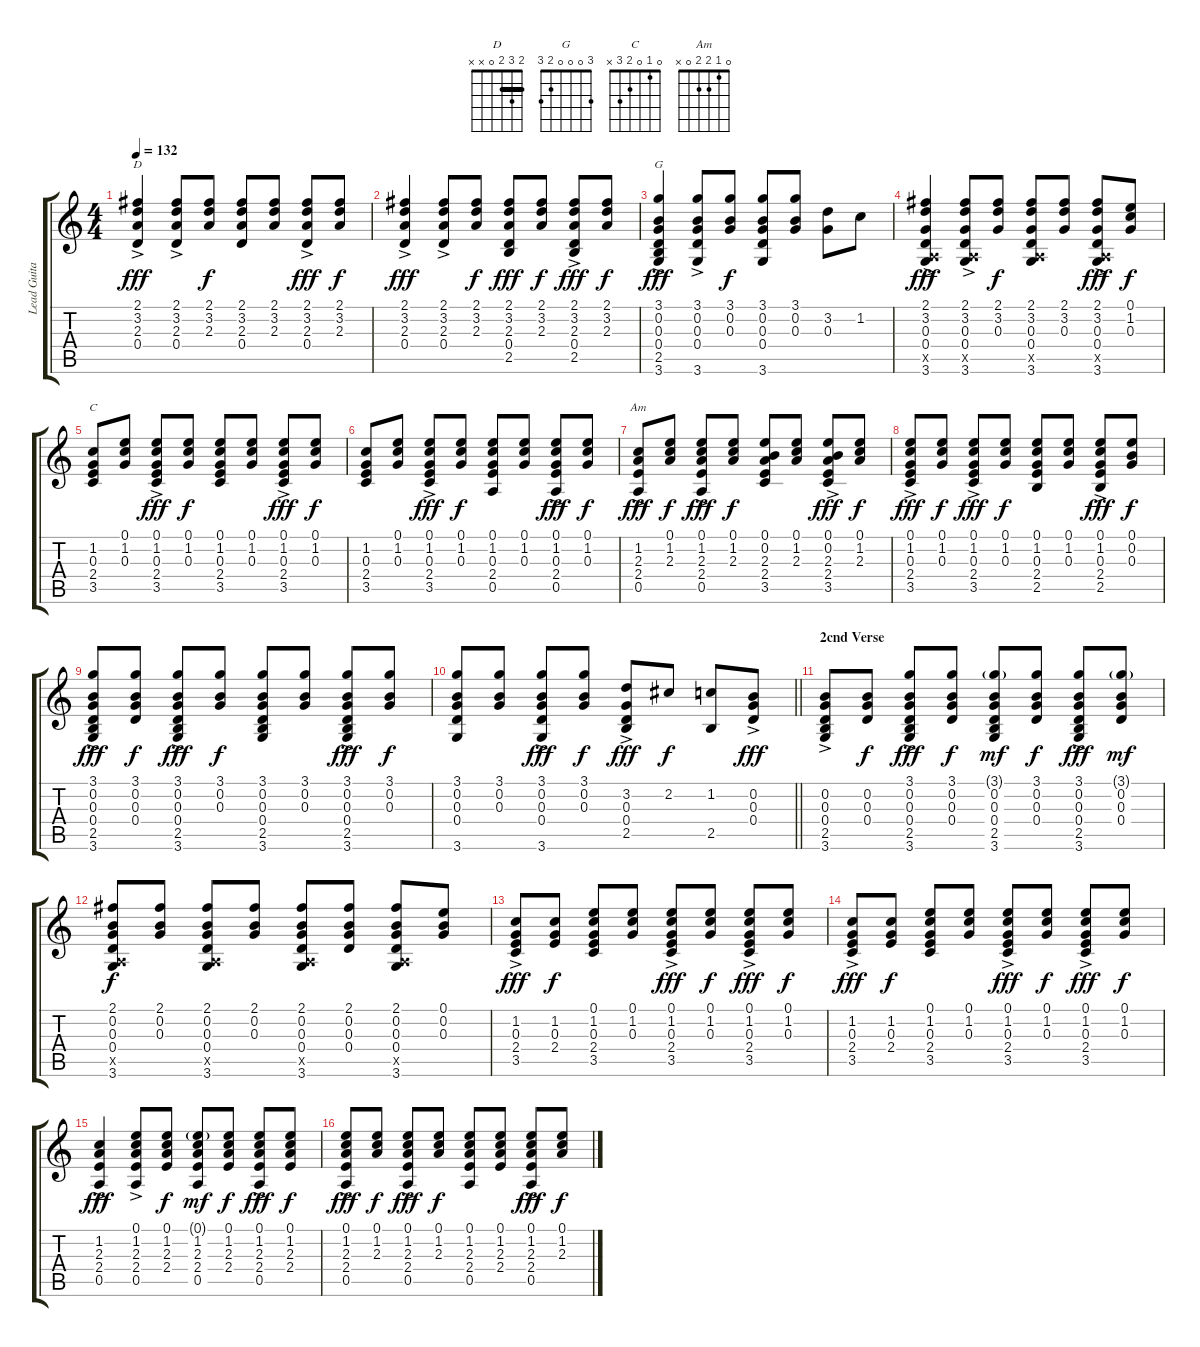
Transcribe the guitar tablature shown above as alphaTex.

\track ("Lead Guitar" "Lead Guita") {instrument electricguitarclean}
\staff {score tabs}
\tuning (E4 B3 G3 D3 A2 E2) {hide}
\chord ("D" 2 3 2 0 x x) {barre 2}
\chord ("G" 3 0 0 0 2 3)
\chord ("C" 0 1 0 2 3 x)
\chord ("Am" 0 1 2 2 0 x)
\ts (4 4)
\tempo 132
\clef g2
\ks c
(2.1{ac} 3.2 2.3 0.4).4{ch "D" dy fff} (2.1{ac} 3.2 2.3 0.4).8 (2.1 3.2 2.3).8{dy f} (2.1 3.2 2.3 0.4).8 (2.1 3.2 2.3).8 (2.1{ac} 3.2 2.3 0.4).8{dy fff} (2.1 3.2 2.3).8{dy f} |
(2.1{ac} 3.2 2.3 0.4).4{dy fff} (2.1{ac} 3.2 2.3 0.4).8 (2.1 3.2 2.3).8{dy f} (2.1 3.2 2.3 0.4 2.5).8{dy fff} (2.1 3.2 2.3).8{dy f} (2.1{ac} 3.2 2.3 0.4 2.5).8{dy fff} (2.1 3.2 2.3).8{dy f} |
(3.1{ac} 0.2 0.3 0.4 2.5 3.6).4{ch "G" dy fff} (3.1{ac} 0.2 0.3 0.4 3.6).8 (3.1 0.2 0.3).8{dy f} (3.1 0.2 0.3 0.4 3.6).8 (3.1 0.2 0.3).8 (3.2 0.3).8 1.2.8 |
(2.1{ac} 3.2 0.3 0.4 0.5{x} 3.6).4{dy fff} (2.1{ac} 3.2 0.3 0.4 0.5{x} 3.6).8 (2.1 3.2 0.3).8{dy f} (2.1 3.2 0.3 0.4 0.5{x} 3.6).8 (2.1 3.2 0.3).8 (2.1{ac} 3.2 0.3 0.4 0.5{x} 3.6).8{dy fff} (0.1 1.2 0.3).8{dy f} |
(1.2 0.3 2.4 3.5).8{ch "C"} (0.1 1.2 0.3).8 (0.1{ac} 1.2 0.3 2.4 3.5).8{dy fff} (0.1 1.2 0.3).8{dy f} (0.1 1.2 0.3 2.4 3.5).8 (0.1 1.2 0.3).8 (0.1{ac} 1.2 0.3 2.4 3.5).8{dy fff} (0.1 1.2 0.3).8{dy f} |
(1.2 0.3 2.4 3.5).8 (0.1 1.2 0.3).8 (0.1{ac} 1.2 0.3 2.4 3.5).8{dy fff} (0.1 1.2 0.3).8{dy f} (0.1 1.2 0.3 2.4 0.5).8 (0.1 1.2 0.3).8 (0.1{ac} 1.2 0.3 2.4 0.5).8{dy fff} (0.1 1.2 0.3).8{dy f} |
(1.2{ac} 2.3 2.4 0.5).8{ch "Am" dy fff} (0.1 1.2 2.3).8{dy f} (0.1 1.2{ac} 2.3 2.4 0.5).8{dy fff} (0.1 1.2 2.3).8{dy f} (0.1 0.2 2.3 2.4 3.5).8 (0.1 1.2 2.3).8 (0.1{ac} 0.2 2.3 2.4 3.5).8{dy fff} (0.1 1.2 2.3).8{dy f} |
(0.1{ac} 1.2 0.3 2.4 3.5).8{dy fff} (0.1 1.2 0.3).8{dy f} (0.1{ac} 1.2 0.3 2.4 3.5).8{dy fff} (0.1 1.2 0.3).8{dy f} (0.1 1.2 0.3 2.4 2.5).8 (0.1 1.2 0.3).8 (0.1{ac} 1.2 0.3 2.4 2.5).8{dy fff} (0.1 0.2 0.3).8{dy f} |
(3.1{ac} 0.2 0.3 0.4 2.5 3.6).8{dy fff} (3.1 0.2 0.3 0.4).8{dy f} (3.1{ac} 0.2 0.3 0.4 2.5 3.6).8{dy fff} (3.1 0.2 0.3).8{dy f} (3.1 0.2 0.3 0.4 2.5 3.6).8 (3.1 0.2 0.3).8 (3.1{ac} 0.2 0.3 0.4 2.5 3.6).8{dy fff} (3.1 0.2 0.3).8{dy f} |
\barLineRight lightlight
(3.1 0.2 0.3 0.4 3.6).8 (3.1 0.2 0.3).8 (3.1{ac} 0.2 0.3 0.4 3.6).8{dy fff} (3.1 0.2 0.3).8{dy f} (3.2{ac} 0.3 0.4 2.5).8{dy fff} 2.2.8{dy f} (1.2 2.5).8 (0.2{ac} 0.3 0.4).8{dy fff} |
\section ("" "2cnd Verse")
(0.2{ac} 0.3 0.4 2.5 3.6).8 (0.2 0.3 0.4).8{dy f} (3.1{ac} 0.2 0.3 0.4 2.5 3.6).8{dy fff} (3.1 0.2 0.3 0.4).8{dy f} (3.1{g} 0.2 0.3 0.4 2.5 3.6).8{dy mf} (3.1 0.2 0.3 0.4).8{dy f} (3.1 0.2{ac} 0.3 0.4 2.5 3.6).8{dy fff} (3.1{g} 0.2 0.3 0.4).8{dy mf} |
(2.1 0.2 0.3 0.4 0.5{x} 3.6).8{dy f} (2.1 0.2 0.3).8 (2.1 0.2 0.3 0.4 0.5{x} 3.6).8 (2.1 0.2 0.3).8 (2.1 0.2 0.3 0.4 0.5{x} 3.6).8 (2.1 0.2 0.3 0.4).8 (2.1 0.2 0.3 0.4 0.5{x} 3.6).8 (0.1 0.2 0.3).8 |
(1.2{ac} 0.3 2.4 3.5).8{dy fff} (1.2 0.3 2.4).8{dy f} (0.1 1.2 0.3 2.4 3.5).8 (0.1 1.2 0.3).8 (0.1{ac} 1.2 0.3 2.4 3.5).8{dy fff} (0.1 1.2 0.3).8{dy f} (0.1{ac} 1.2 0.3 2.4 3.5).8{dy fff} (0.1 1.2 0.3).8{dy f} |
(1.2{ac} 0.3 2.4 3.5).8{dy fff} (1.2 0.3 2.4).8{dy f} (0.1 1.2 0.3 2.4 3.5).8 (0.1 1.2 0.3).8 (0.1{ac} 1.2 0.3 2.4 3.5).8{dy fff} (0.1 1.2 0.3).8{dy f} (0.1{ac} 1.2 0.3 2.4 3.5).8{dy fff} (0.1 1.2 0.3).8{dy f} |
(1.2{ac} 2.3 2.4 0.5).4{dy fff} (0.1{ac} 1.2 2.3 2.4 0.5).8 (0.1 1.2 2.3 2.4).8{dy f} (0.1{g} 1.2 2.3 2.4 0.5).8{dy mf} (0.1 1.2 2.3 2.4).8{dy f} (0.1{ac} 1.2 2.3 2.4 0.5).8{dy fff} (0.1 1.2 2.3 2.4).8{dy f} |
(0.1{ac} 1.2 2.3 2.4 0.5).8{dy fff} (0.1 1.2 2.3).8{dy f} (0.1{ac} 1.2 2.3 2.4 0.5).8{dy fff} (0.1 1.2 2.3).8{dy f} (0.1 1.2 2.3 2.4 0.5).8 (0.1 1.2 2.3 2.4).8 (0.1{ac} 1.2 2.3 2.4 0.5).8{dy fff} (0.1 1.2 2.3).8{dy f}
